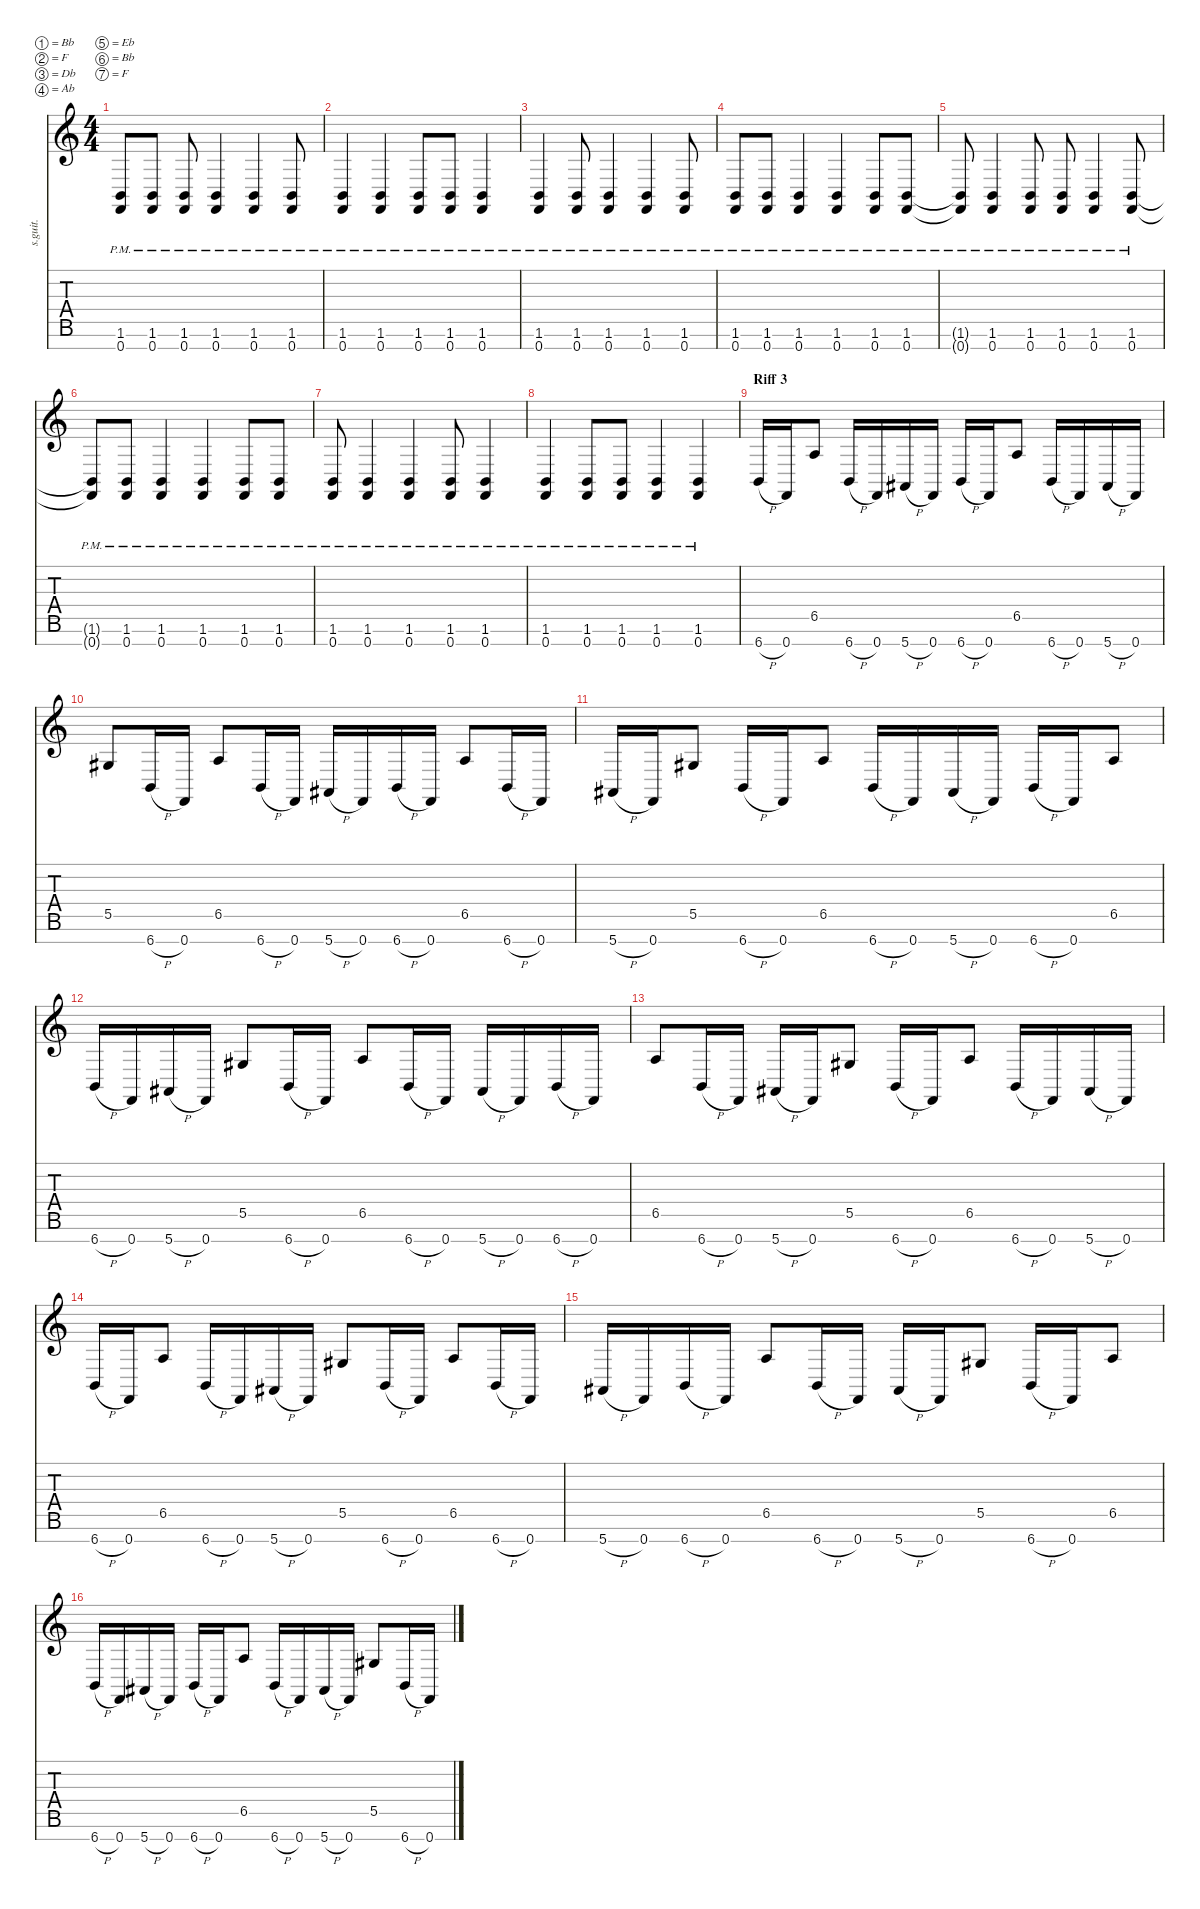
\defaultSystemsLayout 4
\hideDynamics
\bracketExtendMode nobrackets
\track ("Rhythm" "s.guit.") {instrument distortionguitar}
\staff {score tabs}
\tuning (Bb3 F3 Db3 Ab2 Eb2 Bb1 F1)
\ts (4 4)
\tempo (133 hide)
\clef g2
\ks c
(1.6{pm} 0.7{pm}).8{lyrics (0 "") lyrics (1 "") lyrics (2 "") lyrics (3 "") lyrics (4 "") dy f} (1.6{pm} 0.7{pm}).8{lyrics (0 "") lyrics (1 "") lyrics (2 "") lyrics (3 "") lyrics (4 "")} (1.6{pm} 0.7{pm}).8{lyrics (0 "") lyrics (1 "") lyrics (2 "") lyrics (3 "") lyrics (4 "")} (1.6{pm} 0.7{pm}).4{lyrics (0 "") lyrics (1 "") lyrics (2 "") lyrics (3 "") lyrics (4 "")} (1.6{pm} 0.7{pm}).4{lyrics (0 "") lyrics (1 "") lyrics (2 "") lyrics (3 "") lyrics (4 "")} (1.6{pm} 0.7{pm}).8{lyrics (0 "") lyrics (1 "") lyrics (2 "") lyrics (3 "") lyrics (4 "")} |
(1.6{pm} 0.7{pm}).4{lyrics (0 "") lyrics (1 "") lyrics (2 "") lyrics (3 "") lyrics (4 "")} (1.6{pm} 0.7{pm}).4{lyrics (0 "") lyrics (1 "") lyrics (2 "") lyrics (3 "") lyrics (4 "")} (1.6{pm} 0.7{pm}).8{lyrics (0 "") lyrics (1 "") lyrics (2 "") lyrics (3 "") lyrics (4 "")} (1.6{pm} 0.7{pm}).8{lyrics (0 "") lyrics (1 "") lyrics (2 "") lyrics (3 "") lyrics (4 "")} (1.6{pm} 0.7{pm}).4{lyrics (0 "") lyrics (1 "") lyrics (2 "") lyrics (3 "") lyrics (4 "")} |
(1.6{pm} 0.7{pm}).4{lyrics (0 "") lyrics (1 "") lyrics (2 "") lyrics (3 "") lyrics (4 "")} (1.6{pm} 0.7{pm}).8{lyrics (0 "") lyrics (1 "") lyrics (2 "") lyrics (3 "") lyrics (4 "")} (1.6{pm} 0.7{pm}).4{lyrics (0 "") lyrics (1 "") lyrics (2 "") lyrics (3 "") lyrics (4 "")} (1.6{pm} 0.7{pm}).4{lyrics (0 "") lyrics (1 "") lyrics (2 "") lyrics (3 "") lyrics (4 "")} (1.6{pm} 0.7{pm}).8{lyrics (0 "") lyrics (1 "") lyrics (2 "") lyrics (3 "") lyrics (4 "")} |
(1.6{pm} 0.7{pm}).8{lyrics (0 "") lyrics (1 "") lyrics (2 "") lyrics (3 "") lyrics (4 "")} (1.6{pm} 0.7{pm}).8{lyrics (0 "") lyrics (1 "") lyrics (2 "") lyrics (3 "") lyrics (4 "")} (1.6{pm} 0.7{pm}).4{lyrics (0 "") lyrics (1 "") lyrics (2 "") lyrics (3 "") lyrics (4 "")} (1.6{pm} 0.7{pm}).4{lyrics (0 "") lyrics (1 "") lyrics (2 "") lyrics (3 "") lyrics (4 "")} (1.6{pm} 0.7{pm}).8{lyrics (0 "") lyrics (1 "") lyrics (2 "") lyrics (3 "") lyrics (4 "")} (1.6{pm} 0.7{pm}).8{lyrics (0 "") lyrics (1 "") lyrics (2 "") lyrics (3 "") lyrics (4 "")} |
(1.6{pm t} 0.7{pm t}).8{lyrics (0 "") lyrics (1 "") lyrics (2 "") lyrics (3 "") lyrics (4 "")} (1.6{pm} 0.7{pm}).4{lyrics (0 "") lyrics (1 "") lyrics (2 "") lyrics (3 "") lyrics (4 "")} (1.6{pm} 0.7{pm}).8{lyrics (0 "") lyrics (1 "") lyrics (2 "") lyrics (3 "") lyrics (4 "")} (1.6{pm} 0.7{pm}).8{lyrics (0 "") lyrics (1 "") lyrics (2 "") lyrics (3 "") lyrics (4 "")} (1.6{pm} 0.7{pm}).4{lyrics (0 "") lyrics (1 "") lyrics (2 "") lyrics (3 "") lyrics (4 "")} (1.6{pm} 0.7{pm}).8{lyrics (0 "") lyrics (1 "") lyrics (2 "") lyrics (3 "") lyrics (4 "")} |
(1.6{pm t} 0.7{pm t}).8{lyrics (0 "") lyrics (1 "") lyrics (2 "") lyrics (3 "") lyrics (4 "")} (1.6{pm} 0.7{pm}).8{lyrics (0 "") lyrics (1 "") lyrics (2 "") lyrics (3 "") lyrics (4 "")} (1.6{pm} 0.7{pm}).4{lyrics (0 "") lyrics (1 "") lyrics (2 "") lyrics (3 "") lyrics (4 "")} (1.6{pm} 0.7{pm}).4{lyrics (0 "") lyrics (1 "") lyrics (2 "") lyrics (3 "") lyrics (4 "")} (1.6{pm} 0.7{pm}).8{lyrics (0 "") lyrics (1 "") lyrics (2 "") lyrics (3 "") lyrics (4 "")} (1.6{pm} 0.7{pm}).8{lyrics (0 "") lyrics (1 "") lyrics (2 "") lyrics (3 "") lyrics (4 "")} |
(1.6{pm} 0.7{pm}).8{lyrics (0 "") lyrics (1 "") lyrics (2 "") lyrics (3 "") lyrics (4 "")} (1.6{pm} 0.7{pm}).4{lyrics (0 "") lyrics (1 "") lyrics (2 "") lyrics (3 "") lyrics (4 "")} (1.6{pm} 0.7{pm}).4{lyrics (0 "") lyrics (1 "") lyrics (2 "") lyrics (3 "") lyrics (4 "")} (1.6{pm} 0.7{pm}).8{lyrics (0 "") lyrics (1 "") lyrics (2 "") lyrics (3 "") lyrics (4 "")} (1.6{pm} 0.7{pm}).4{lyrics (0 "") lyrics (1 "") lyrics (2 "") lyrics (3 "") lyrics (4 "")} |
(1.6{pm} 0.7{pm}).4{lyrics (0 "") lyrics (1 "") lyrics (2 "") lyrics (3 "") lyrics (4 "")} (1.6{pm} 0.7{pm}).8{lyrics (0 "") lyrics (1 "") lyrics (2 "") lyrics (3 "") lyrics (4 "")} (1.6{pm} 0.7{pm}).8{lyrics (0 "") lyrics (1 "") lyrics (2 "") lyrics (3 "") lyrics (4 "")} (1.6{pm} 0.7{pm}).4{lyrics (0 "") lyrics (1 "") lyrics (2 "") lyrics (3 "") lyrics (4 "")} (1.6{pm} 0.7{pm}).4{lyrics (0 "") lyrics (1 "") lyrics (2 "") lyrics (3 "") lyrics (4 "")} |
\section ("" "Riff 3")
6.7{h}.16{lyrics (0 "") lyrics (1 "") lyrics (2 "") lyrics (3 "") lyrics (4 "")} 0.7.16{lyrics (0 "") lyrics (1 "") lyrics (2 "") lyrics (3 "") lyrics (4 "")} 6.5.8{lyrics (0 "") lyrics (1 "") lyrics (2 "") lyrics (3 "") lyrics (4 "")} 6.7{h}.16{lyrics (0 "") lyrics (1 "") lyrics (2 "") lyrics (3 "") lyrics (4 "")} 0.7.16{lyrics (0 "") lyrics (1 "") lyrics (2 "") lyrics (3 "") lyrics (4 "")} 5.7{h acc #}.16{lyrics (0 "") lyrics (1 "") lyrics (2 "") lyrics (3 "") lyrics (4 "")} 0.7.16{lyrics (0 "") lyrics (1 "") lyrics (2 "") lyrics (3 "") lyrics (4 "")} 6.7{h}.16{lyrics (0 "") lyrics (1 "") lyrics (2 "") lyrics (3 "") lyrics (4 "")} 0.7.16{lyrics (0 "") lyrics (1 "") lyrics (2 "") lyrics (3 "") lyrics (4 "")} 6.5.8{lyrics (0 "") lyrics (1 "") lyrics (2 "") lyrics (3 "") lyrics (4 "")} 6.7{h}.16{lyrics (0 "") lyrics (1 "") lyrics (2 "") lyrics (3 "") lyrics (4 "")} 0.7.16{lyrics (0 "") lyrics (1 "") lyrics (2 "") lyrics (3 "") lyrics (4 "")} 5.7{h acc #}.16{lyrics (0 "") lyrics (1 "") lyrics (2 "") lyrics (3 "") lyrics (4 "")} 0.7.16{lyrics (0 "") lyrics (1 "") lyrics (2 "") lyrics (3 "") lyrics (4 "")} |
5.5{acc #}.8{lyrics (0 "") lyrics (1 "") lyrics (2 "") lyrics (3 "") lyrics (4 "")} 6.7{h}.16{lyrics (0 "") lyrics (1 "") lyrics (2 "") lyrics (3 "") lyrics (4 "")} 0.7.16{lyrics (0 "") lyrics (1 "") lyrics (2 "") lyrics (3 "") lyrics (4 "")} 6.5.8{lyrics (0 "") lyrics (1 "") lyrics (2 "") lyrics (3 "") lyrics (4 "")} 6.7{h}.16{lyrics (0 "") lyrics (1 "") lyrics (2 "") lyrics (3 "") lyrics (4 "")} 0.7.16{lyrics (0 "") lyrics (1 "") lyrics (2 "") lyrics (3 "") lyrics (4 "")} 5.7{h acc #}.16{lyrics (0 "") lyrics (1 "") lyrics (2 "") lyrics (3 "") lyrics (4 "")} 0.7.16{lyrics (0 "") lyrics (1 "") lyrics (2 "") lyrics (3 "") lyrics (4 "")} 6.7{h}.16{lyrics (0 "") lyrics (1 "") lyrics (2 "") lyrics (3 "") lyrics (4 "")} 0.7.16{lyrics (0 "") lyrics (1 "") lyrics (2 "") lyrics (3 "") lyrics (4 "")} 6.5.8{lyrics (0 "") lyrics (1 "") lyrics (2 "") lyrics (3 "") lyrics (4 "")} 6.7{h}.16{lyrics (0 "") lyrics (1 "") lyrics (2 "") lyrics (3 "") lyrics (4 "")} 0.7.16{lyrics (0 "") lyrics (1 "") lyrics (2 "") lyrics (3 "") lyrics (4 "")} |
5.7{h acc #}.16{lyrics (0 "") lyrics (1 "") lyrics (2 "") lyrics (3 "") lyrics (4 "")} 0.7.16{lyrics (0 "") lyrics (1 "") lyrics (2 "") lyrics (3 "") lyrics (4 "")} 5.5{acc #}.8{lyrics (0 "") lyrics (1 "") lyrics (2 "") lyrics (3 "") lyrics (4 "")} 6.7{h}.16{lyrics (0 "") lyrics (1 "") lyrics (2 "") lyrics (3 "") lyrics (4 "")} 0.7.16{lyrics (0 "") lyrics (1 "") lyrics (2 "") lyrics (3 "") lyrics (4 "")} 6.5.8{lyrics (0 "") lyrics (1 "") lyrics (2 "") lyrics (3 "") lyrics (4 "")} 6.7{h}.16{lyrics (0 "") lyrics (1 "") lyrics (2 "") lyrics (3 "") lyrics (4 "")} 0.7.16{lyrics (0 "") lyrics (1 "") lyrics (2 "") lyrics (3 "") lyrics (4 "")} 5.7{h acc #}.16{lyrics (0 "") lyrics (1 "") lyrics (2 "") lyrics (3 "") lyrics (4 "")} 0.7.16{lyrics (0 "") lyrics (1 "") lyrics (2 "") lyrics (3 "") lyrics (4 "")} 6.7{h}.16{lyrics (0 "") lyrics (1 "") lyrics (2 "") lyrics (3 "") lyrics (4 "")} 0.7.16{lyrics (0 "") lyrics (1 "") lyrics (2 "") lyrics (3 "") lyrics (4 "")} 6.5.8{lyrics (0 "") lyrics (1 "") lyrics (2 "") lyrics (3 "") lyrics (4 "")} |
6.7{h}.16{lyrics (0 "") lyrics (1 "") lyrics (2 "") lyrics (3 "") lyrics (4 "")} 0.7.16{lyrics (0 "") lyrics (1 "") lyrics (2 "") lyrics (3 "") lyrics (4 "")} 5.7{h acc #}.16{lyrics (0 "") lyrics (1 "") lyrics (2 "") lyrics (3 "") lyrics (4 "")} 0.7.16{lyrics (0 "") lyrics (1 "") lyrics (2 "") lyrics (3 "") lyrics (4 "")} 5.5{acc #}.8{lyrics (0 "") lyrics (1 "") lyrics (2 "") lyrics (3 "") lyrics (4 "")} 6.7{h}.16{lyrics (0 "") lyrics (1 "") lyrics (2 "") lyrics (3 "") lyrics (4 "")} 0.7.16{lyrics (0 "") lyrics (1 "") lyrics (2 "") lyrics (3 "") lyrics (4 "")} 6.5.8{lyrics (0 "") lyrics (1 "") lyrics (2 "") lyrics (3 "") lyrics (4 "")} 6.7{h}.16{lyrics (0 "") lyrics (1 "") lyrics (2 "") lyrics (3 "") lyrics (4 "")} 0.7.16{lyrics (0 "") lyrics (1 "") lyrics (2 "") lyrics (3 "") lyrics (4 "")} 5.7{h acc #}.16{lyrics (0 "") lyrics (1 "") lyrics (2 "") lyrics (3 "") lyrics (4 "")} 0.7.16{lyrics (0 "") lyrics (1 "") lyrics (2 "") lyrics (3 "") lyrics (4 "")} 6.7{h}.16{lyrics (0 "") lyrics (1 "") lyrics (2 "") lyrics (3 "") lyrics (4 "")} 0.7.16{lyrics (0 "") lyrics (1 "") lyrics (2 "") lyrics (3 "") lyrics (4 "")} |
6.5.8{lyrics (0 "") lyrics (1 "") lyrics (2 "") lyrics (3 "") lyrics (4 "")} 6.7{h}.16{lyrics (0 "") lyrics (1 "") lyrics (2 "") lyrics (3 "") lyrics (4 "")} 0.7.16{lyrics (0 "") lyrics (1 "") lyrics (2 "") lyrics (3 "") lyrics (4 "")} 5.7{h acc #}.16{lyrics (0 "") lyrics (1 "") lyrics (2 "") lyrics (3 "") lyrics (4 "")} 0.7.16{lyrics (0 "") lyrics (1 "") lyrics (2 "") lyrics (3 "") lyrics (4 "")} 5.5{acc #}.8{lyrics (0 "") lyrics (1 "") lyrics (2 "") lyrics (3 "") lyrics (4 "")} 6.7{h}.16{lyrics (0 "") lyrics (1 "") lyrics (2 "") lyrics (3 "") lyrics (4 "")} 0.7.16{lyrics (0 "") lyrics (1 "") lyrics (2 "") lyrics (3 "") lyrics (4 "")} 6.5.8{lyrics (0 "") lyrics (1 "") lyrics (2 "") lyrics (3 "") lyrics (4 "")} 6.7{h}.16{lyrics (0 "") lyrics (1 "") lyrics (2 "") lyrics (3 "") lyrics (4 "")} 0.7.16{lyrics (0 "") lyrics (1 "") lyrics (2 "") lyrics (3 "") lyrics (4 "")} 5.7{h acc #}.16{lyrics (0 "") lyrics (1 "") lyrics (2 "") lyrics (3 "") lyrics (4 "")} 0.7.16{lyrics (0 "") lyrics (1 "") lyrics (2 "") lyrics (3 "") lyrics (4 "")} |
6.7{h}.16{lyrics (0 "") lyrics (1 "") lyrics (2 "") lyrics (3 "") lyrics (4 "")} 0.7.16{lyrics (0 "") lyrics (1 "") lyrics (2 "") lyrics (3 "") lyrics (4 "")} 6.5.8{lyrics (0 "") lyrics (1 "") lyrics (2 "") lyrics (3 "") lyrics (4 "")} 6.7{h}.16{lyrics (0 "") lyrics (1 "") lyrics (2 "") lyrics (3 "") lyrics (4 "")} 0.7.16{lyrics (0 "") lyrics (1 "") lyrics (2 "") lyrics (3 "") lyrics (4 "")} 5.7{h acc #}.16{lyrics (0 "") lyrics (1 "") lyrics (2 "") lyrics (3 "") lyrics (4 "")} 0.7.16{lyrics (0 "") lyrics (1 "") lyrics (2 "") lyrics (3 "") lyrics (4 "")} 5.5{acc #}.8{lyrics (0 "") lyrics (1 "") lyrics (2 "") lyrics (3 "") lyrics (4 "")} 6.7{h}.16{lyrics (0 "") lyrics (1 "") lyrics (2 "") lyrics (3 "") lyrics (4 "")} 0.7.16{lyrics (0 "") lyrics (1 "") lyrics (2 "") lyrics (3 "") lyrics (4 "")} 6.5.8{lyrics (0 "") lyrics (1 "") lyrics (2 "") lyrics (3 "") lyrics (4 "")} 6.7{h}.16{lyrics (0 "") lyrics (1 "") lyrics (2 "") lyrics (3 "") lyrics (4 "")} 0.7.16{lyrics (0 "") lyrics (1 "") lyrics (2 "") lyrics (3 "") lyrics (4 "")} |
5.7{h acc #}.16{lyrics (0 "") lyrics (1 "") lyrics (2 "") lyrics (3 "") lyrics (4 "")} 0.7.16{lyrics (0 "") lyrics (1 "") lyrics (2 "") lyrics (3 "") lyrics (4 "")} 6.7{h}.16{lyrics (0 "") lyrics (1 "") lyrics (2 "") lyrics (3 "") lyrics (4 "")} 0.7.16{lyrics (0 "") lyrics (1 "") lyrics (2 "") lyrics (3 "") lyrics (4 "")} 6.5.8{lyrics (0 "") lyrics (1 "") lyrics (2 "") lyrics (3 "") lyrics (4 "")} 6.7{h}.16{lyrics (0 "") lyrics (1 "") lyrics (2 "") lyrics (3 "") lyrics (4 "")} 0.7.16{lyrics (0 "") lyrics (1 "") lyrics (2 "") lyrics (3 "") lyrics (4 "")} 5.7{h acc #}.16{lyrics (0 "") lyrics (1 "") lyrics (2 "") lyrics (3 "") lyrics (4 "")} 0.7.16{lyrics (0 "") lyrics (1 "") lyrics (2 "") lyrics (3 "") lyrics (4 "")} 5.5{acc #}.8{lyrics (0 "") lyrics (1 "") lyrics (2 "") lyrics (3 "") lyrics (4 "")} 6.7{h}.16{lyrics (0 "") lyrics (1 "") lyrics (2 "") lyrics (3 "") lyrics (4 "")} 0.7.16{lyrics (0 "") lyrics (1 "") lyrics (2 "") lyrics (3 "") lyrics (4 "")} 6.5.8{lyrics (0 "") lyrics (1 "") lyrics (2 "") lyrics (3 "") lyrics (4 "")} |
6.7{h}.16{lyrics (0 "") lyrics (1 "") lyrics (2 "") lyrics (3 "") lyrics (4 "")} 0.7.16{lyrics (0 "") lyrics (1 "") lyrics (2 "") lyrics (3 "") lyrics (4 "")} 5.7{h acc #}.16{lyrics (0 "") lyrics (1 "") lyrics (2 "") lyrics (3 "") lyrics (4 "")} 0.7.16{lyrics (0 "") lyrics (1 "") lyrics (2 "") lyrics (3 "") lyrics (4 "")} 6.7{h}.16{lyrics (0 "") lyrics (1 "") lyrics (2 "") lyrics (3 "") lyrics (4 "")} 0.7.16{lyrics (0 "") lyrics (1 "") lyrics (2 "") lyrics (3 "") lyrics (4 "")} 6.5.8{lyrics (0 "") lyrics (1 "") lyrics (2 "") lyrics (3 "") lyrics (4 "")} 6.7{h}.16{lyrics (0 "") lyrics (1 "") lyrics (2 "") lyrics (3 "") lyrics (4 "")} 0.7.16{lyrics (0 "") lyrics (1 "") lyrics (2 "") lyrics (3 "") lyrics (4 "")} 5.7{h acc #}.16{lyrics (0 "") lyrics (1 "") lyrics (2 "") lyrics (3 "") lyrics (4 "")} 0.7.16{lyrics (0 "") lyrics (1 "") lyrics (2 "") lyrics (3 "") lyrics (4 "")} 5.5{acc #}.8{lyrics (0 "") lyrics (1 "") lyrics (2 "") lyrics (3 "") lyrics (4 "")} 6.7{h}.16{lyrics (0 "") lyrics (1 "") lyrics (2 "") lyrics (3 "") lyrics (4 "")} 0.7.16{lyrics (0 "") lyrics (1 "") lyrics (2 "") lyrics (3 "") lyrics (4 "")}
